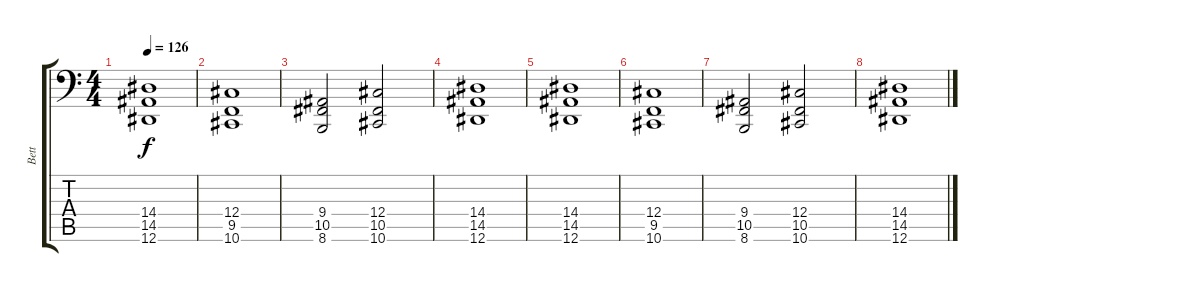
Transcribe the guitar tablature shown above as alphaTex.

\track ("Bett" "Bett") {instrument churchorgan}
\staff {score tabs}
\tuning (Eb3 Bb2 Gb2 Db2 Ab1 Eb1) {hide}
\ts (4 4)
\tempo 126
\clef f4
\ks c
(14.4 14.5 12.6).1{dy f} |
(12.4 9.5 10.6).1 |
(9.4 10.5 8.6).2 (12.4 10.5 10.6).2 |
(14.4 14.5 12.6).1 |
(14.4 14.5 12.6).1 |
(12.4 9.5 10.6).1 |
(9.4 10.5 8.6).2 (12.4 10.5 10.6).2 |
(14.4 14.5 12.6).1
